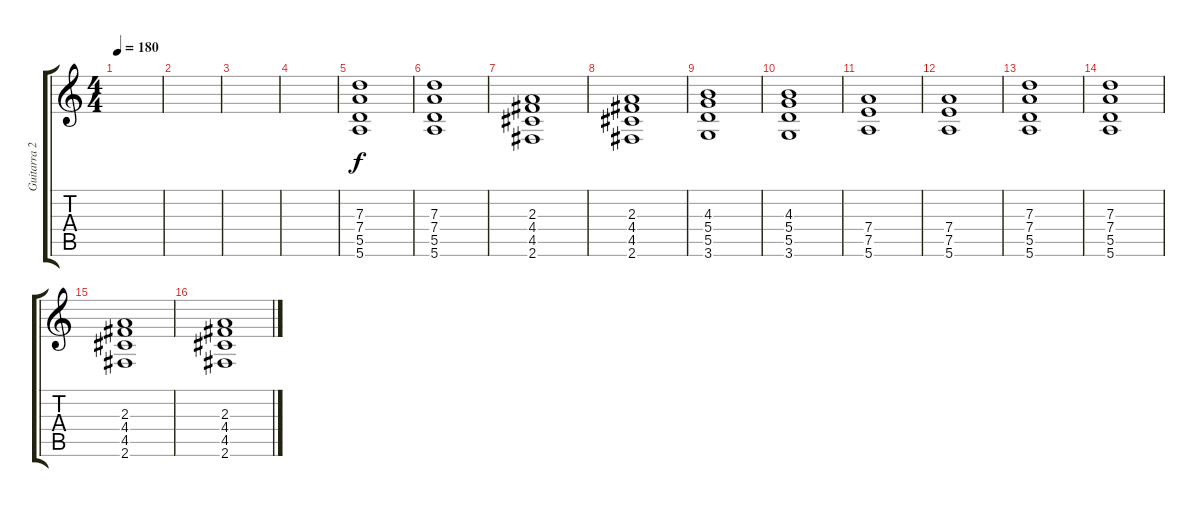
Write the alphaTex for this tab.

\track ("Guitarra 2" "Guitarra 2") {instrument overdrivenguitar}
\staff {score tabs}
\tuning (E4 B3 G3 D3 A2 E2) {hide}
\ts (4 4)
\tempo 180
\clef g2
\ks c
|
|
|
|
(7.3 7.4 5.5 5.6).1 |
(7.3 7.4 5.5 5.6).1 |
(2.3 4.4 4.5 2.6).1 |
(2.3 4.4 4.5 2.6).1 |
(4.3 5.4 5.5 3.6).1 |
(4.3 5.4 5.5 3.6).1 |
(7.4 7.5 5.6).1 |
(7.4 7.5 5.6).1 |
(7.3 7.4 5.5 5.6).1 |
(7.3 7.4 5.5 5.6).1 |
(2.3 4.4 4.5 2.6).1 |
(2.3 4.4 4.5 2.6).1
